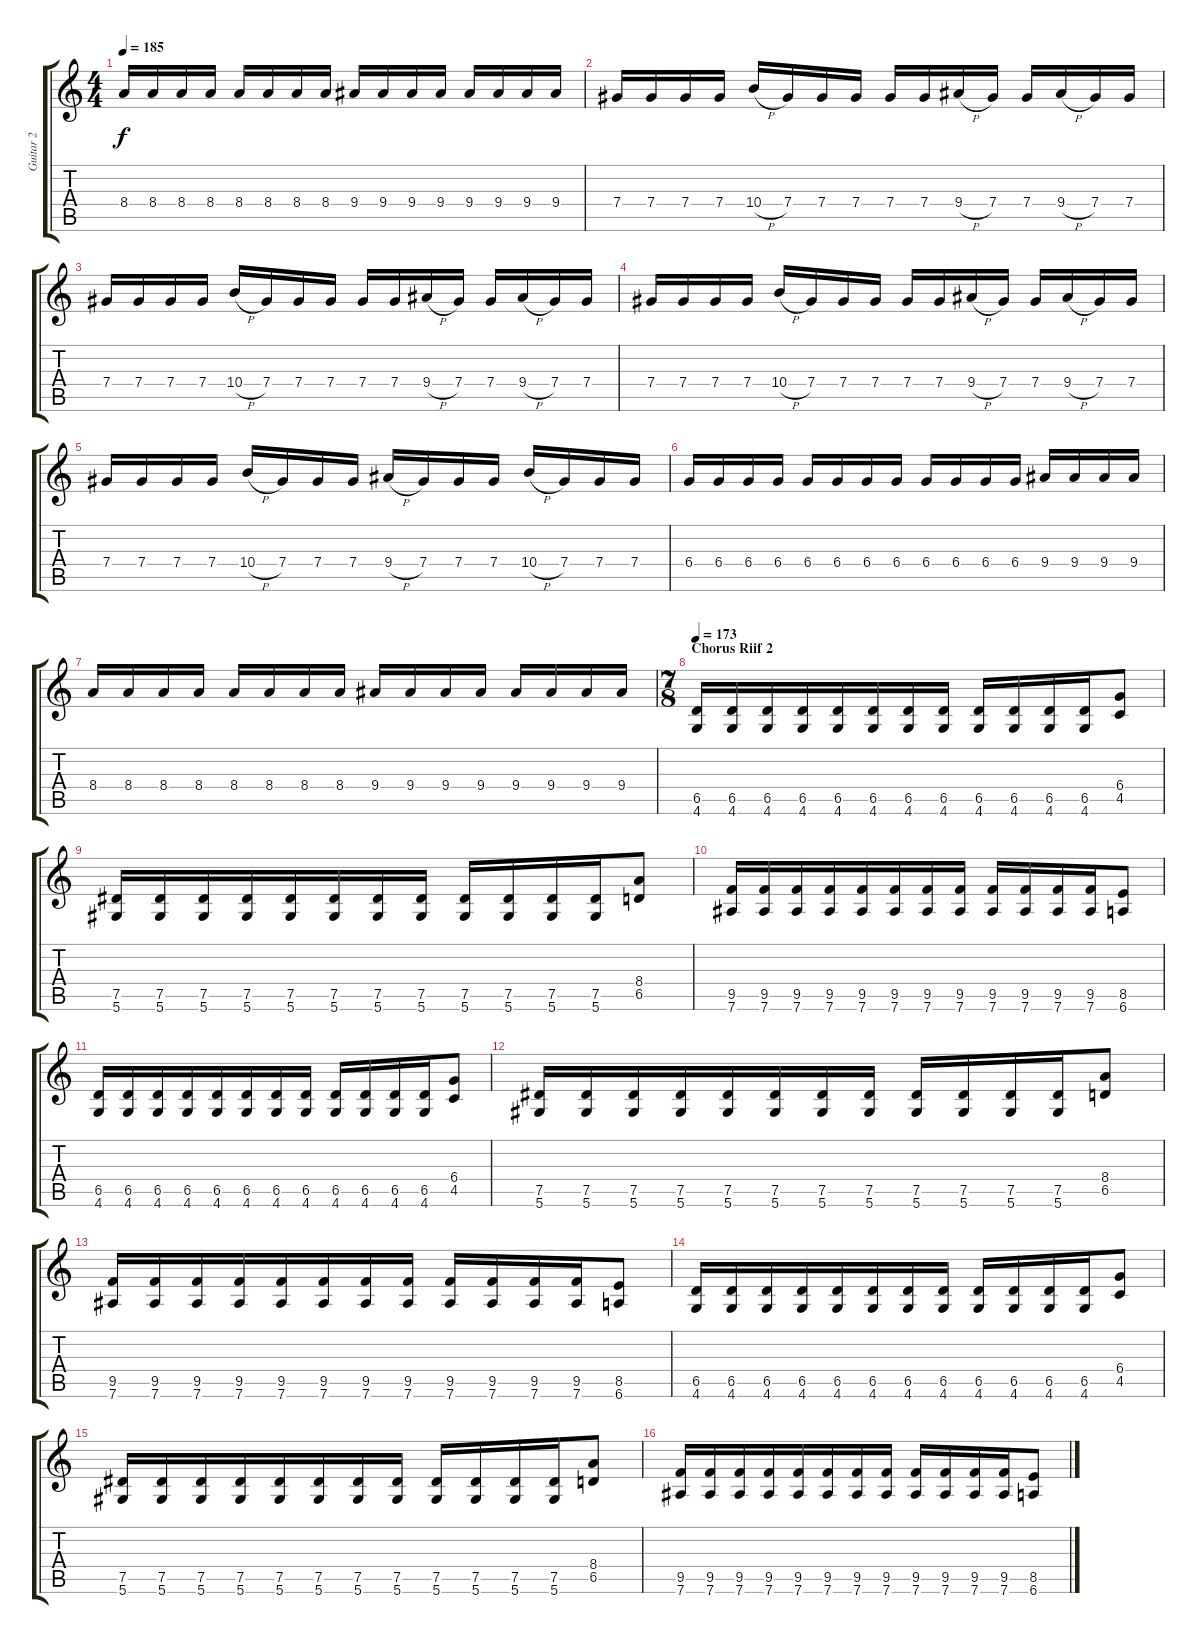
\track ("Guitar 2" "Guitar 2") {instrument distortionguitar}
\staff {score tabs}
\tuning (Eb4 Bb3 Gb3 Db3 Ab2 Eb2) {hide}
\ts (4 4)
\tempo 185
\clef g2
\ks c
8.4.16{dy f} 8.4.16 8.4.16 8.4.16 8.4.16 8.4.16 8.4.16 8.4.16 9.4.16 9.4.16 9.4.16 9.4.16 9.4.16 9.4.16 9.4.16 9.4.16 |
7.4.16 7.4.16 7.4.16 7.4.16 10.4{h}.16 7.4.16 7.4.16 7.4.16 7.4.16 7.4.16 9.4{h}.16 7.4.16 7.4.16 9.4{h}.16 7.4.16 7.4.16 |
7.4.16 7.4.16 7.4.16 7.4.16 10.4{h}.16 7.4.16 7.4.16 7.4.16 7.4.16 7.4.16 9.4{h}.16 7.4.16 7.4.16 9.4{h}.16 7.4.16 7.4.16 |
7.4.16 7.4.16 7.4.16 7.4.16 10.4{h}.16 7.4.16 7.4.16 7.4.16 7.4.16 7.4.16 9.4{h}.16 7.4.16 7.4.16 9.4{h}.16 7.4.16 7.4.16 |
7.4.16 7.4.16 7.4.16 7.4.16 10.4{h}.16 7.4.16 7.4.16 7.4.16 9.4{h}.16 7.4.16 7.4.16 7.4.16 10.4{h}.16 7.4.16 7.4.16 7.4.16 |
6.4.16 6.4.16 6.4.16 6.4.16 6.4.16 6.4.16 6.4.16 6.4.16 6.4.16 6.4.16 6.4.16 6.4.16 9.4.16 9.4.16 9.4.16 9.4.16 |
8.4.16 8.4.16 8.4.16 8.4.16 8.4.16 8.4.16 8.4.16 8.4.16 9.4.16 9.4.16 9.4.16 9.4.16 9.4.16 9.4.16 9.4.16 9.4.16 |
\ts (7 8)
\section ("" "Chorus Riif 2")
\tempo 173
(6.5 4.6).16 (6.5 4.6).16 (6.5 4.6).16 (6.5 4.6).16 (6.5 4.6).16 (6.5 4.6).16 (6.5 4.6).16 (6.5 4.6).16 (6.5 4.6).16 (6.5 4.6).16 (6.5 4.6).16 (6.5 4.6).16 (6.4 4.5).8 |
(7.5 5.6).16 (7.5 5.6).16 (7.5 5.6).16 (7.5 5.6).16 (7.5 5.6).16 (7.5 5.6).16 (7.5 5.6).16 (7.5 5.6).16 (7.5 5.6).16 (7.5 5.6).16 (7.5 5.6).16 (7.5 5.6).16 (8.4 6.5).8 |
(9.5 7.6).16 (9.5 7.6).16 (9.5 7.6).16 (9.5 7.6).16 (9.5 7.6).16 (9.5 7.6).16 (9.5 7.6).16 (9.5 7.6).16 (9.5 7.6).16 (9.5 7.6).16 (9.5 7.6).16 (9.5 7.6).16 (8.5 6.6).8 |
(6.5 4.6).16 (6.5 4.6).16 (6.5 4.6).16 (6.5 4.6).16 (6.5 4.6).16 (6.5 4.6).16 (6.5 4.6).16 (6.5 4.6).16 (6.5 4.6).16 (6.5 4.6).16 (6.5 4.6).16 (6.5 4.6).16 (6.4 4.5).8 |
(7.5 5.6).16 (7.5 5.6).16 (7.5 5.6).16 (7.5 5.6).16 (7.5 5.6).16 (7.5 5.6).16 (7.5 5.6).16 (7.5 5.6).16 (7.5 5.6).16 (7.5 5.6).16 (7.5 5.6).16 (7.5 5.6).16 (8.4 6.5).8 |
(9.5 7.6).16 (9.5 7.6).16 (9.5 7.6).16 (9.5 7.6).16 (9.5 7.6).16 (9.5 7.6).16 (9.5 7.6).16 (9.5 7.6).16 (9.5 7.6).16 (9.5 7.6).16 (9.5 7.6).16 (9.5 7.6).16 (8.5 6.6).8 |
(6.5 4.6).16 (6.5 4.6).16 (6.5 4.6).16 (6.5 4.6).16 (6.5 4.6).16 (6.5 4.6).16 (6.5 4.6).16 (6.5 4.6).16 (6.5 4.6).16 (6.5 4.6).16 (6.5 4.6).16 (6.5 4.6).16 (6.4 4.5).8 |
(7.5 5.6).16 (7.5 5.6).16 (7.5 5.6).16 (7.5 5.6).16 (7.5 5.6).16 (7.5 5.6).16 (7.5 5.6).16 (7.5 5.6).16 (7.5 5.6).16 (7.5 5.6).16 (7.5 5.6).16 (7.5 5.6).16 (8.4 6.5).8 |
(9.5 7.6).16 (9.5 7.6).16 (9.5 7.6).16 (9.5 7.6).16 (9.5 7.6).16 (9.5 7.6).16 (9.5 7.6).16 (9.5 7.6).16 (9.5 7.6).16 (9.5 7.6).16 (9.5 7.6).16 (9.5 7.6).16 (8.5 6.6).8
